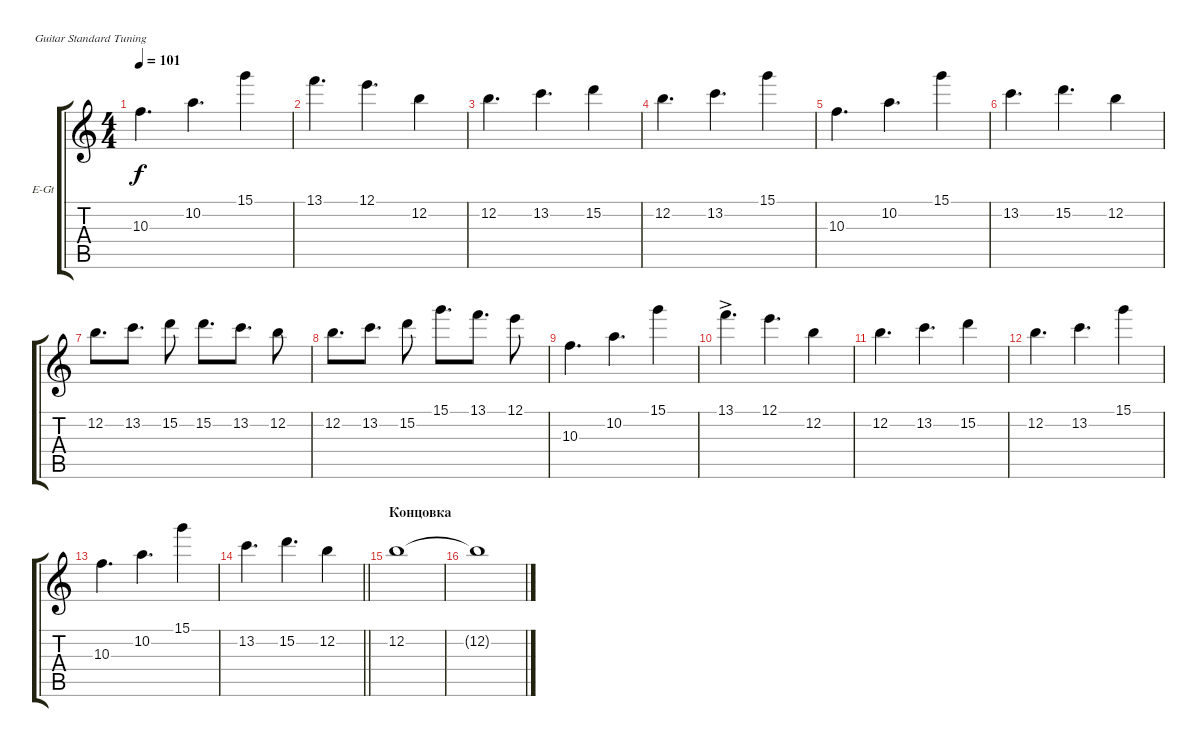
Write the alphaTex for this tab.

\bracketExtendMode groupsimilarinstruments
\firstSystemTrackNameOrientation horizontal
\otherSystemsTrackNameOrientation horizontal
\track ("электро соло" "E-Gt") {instrument overdrivenguitar}
\staff {score tabs}
\tuning (E4 B3 G3 D3 A2 E2)
\ts (4 4)
\tempo 101
\clef g2
\ks c
10.3.4{d dy f} 10.2.4{d} 15.1.4 |
13.1.4{d} 12.1.4{d} 12.2.4 |
12.2.4{d} 13.2.4{d} 15.2.4 |
12.2.4{d} 13.2.4{d} 15.1.4 |
10.3.4{d} 10.2.4{d} 15.1.4 |
13.2.4{d} 15.2.4{d} 12.2.4 |
12.2.8{d} 13.2.8{d} 15.2.8 15.2.8{d} 13.2.8{d} 12.2.8 |
12.2.8{d} 13.2.8{d} 15.2.8 15.1.8{d} 13.1.8{d} 12.1.8 |
10.3.4{d} 10.2.4{d} 15.1.4 |
13.1{ac}.4{d} 12.1.4{d} 12.2.4 |
12.2.4{d} 13.2.4{d} 15.2.4 |
12.2.4{d} 13.2.4{d} 15.1.4 |
10.3.4{d} 10.2.4{d} 15.1.4 |
\barLineRight lightlight
13.2.4{d} 15.2.4{d} 12.2.4 |
\section ("" "Концовка")
12.2.1 |
12.2{t}.1
